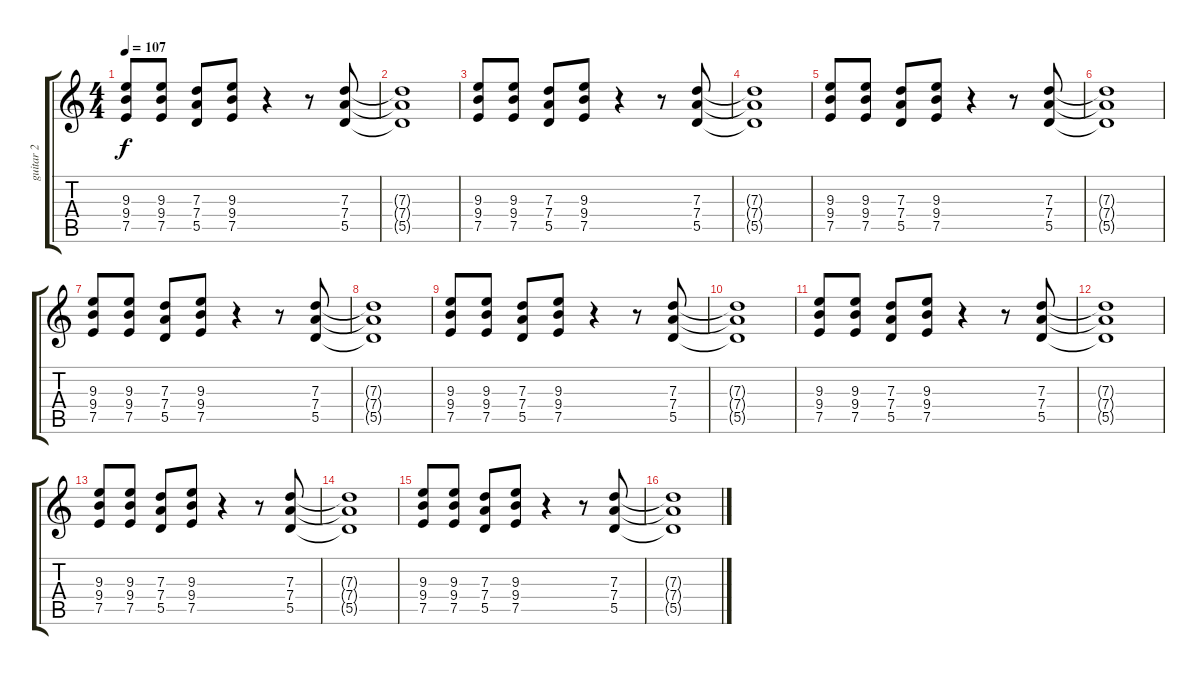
\track ("guitar 2" "guitar 2") {instrument overdrivenguitar}
\staff {score tabs}
\tuning (E4 B3 G3 D3 A2 E2) {hide}
\ts (4 4)
\tempo 107
\clef g2
\ks c
(9.3 9.4 7.5).8{dy f} (9.3 9.4 7.5).8 (7.3 7.4 5.5).8 (9.3 9.4 7.5).8 r.4 r.8 (7.3 7.4 5.5).8 |
(7.3{t} 7.4{t} 5.5{t}).1 |
(9.3 9.4 7.5).8 (9.3 9.4 7.5).8 (7.3 7.4 5.5).8 (9.3 9.4 7.5).8 r.4 r.8 (7.3 7.4 5.5).8 |
(7.3{t} 7.4{t} 5.5{t}).1 |
(9.3 9.4 7.5).8 (9.3 9.4 7.5).8 (7.3 7.4 5.5).8 (9.3 9.4 7.5).8 r.4 r.8 (7.3 7.4 5.5).8 |
(7.3{t} 7.4{t} 5.5{t}).1 |
(9.3 9.4 7.5).8 (9.3 9.4 7.5).8 (7.3 7.4 5.5).8 (9.3 9.4 7.5).8 r.4 r.8 (7.3 7.4 5.5).8 |
(7.3{t} 7.4{t} 5.5{t}).1 |
(9.3 9.4 7.5).8 (9.3 9.4 7.5).8 (7.3 7.4 5.5).8 (9.3 9.4 7.5).8 r.4 r.8 (7.3 7.4 5.5).8 |
(7.3{t} 7.4{t} 5.5{t}).1 |
(9.3 9.4 7.5).8 (9.3 9.4 7.5).8 (7.3 7.4 5.5).8 (9.3 9.4 7.5).8 r.4 r.8 (7.3 7.4 5.5).8 |
(7.3{t} 7.4{t} 5.5{t}).1 |
(9.3 9.4 7.5).8 (9.3 9.4 7.5).8 (7.3 7.4 5.5).8 (9.3 9.4 7.5).8 r.4 r.8 (7.3 7.4 5.5).8 |
(7.3{t} 7.4{t} 5.5{t}).1 |
(9.3 9.4 7.5).8 (9.3 9.4 7.5).8 (7.3 7.4 5.5).8 (9.3 9.4 7.5).8 r.4 r.8 (7.3 7.4 5.5).8 |
(7.3{t} 7.4{t} 5.5{t}).1
